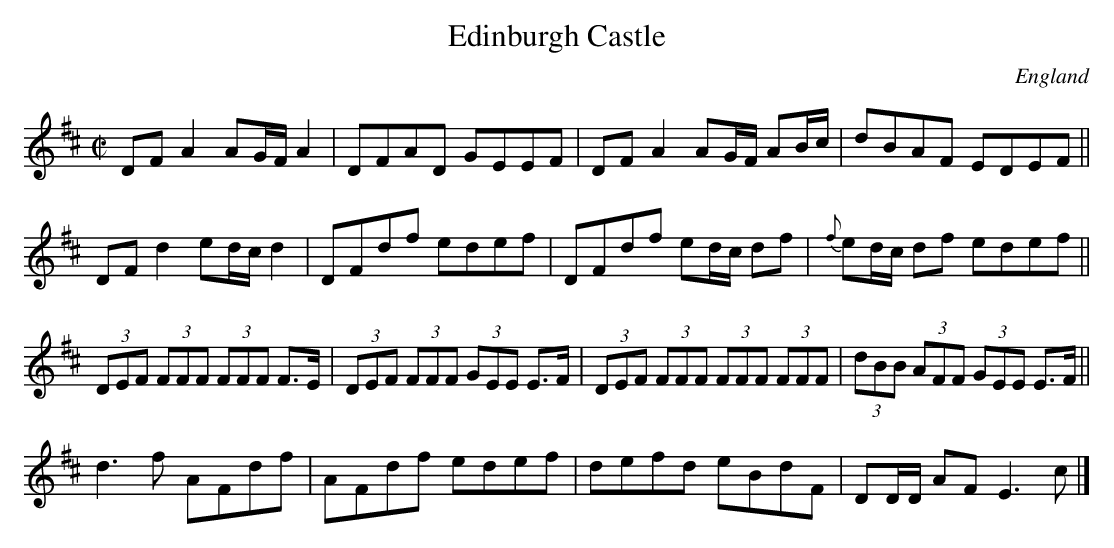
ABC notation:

X:1
T:Edinburgh Castle
M:C|
O:England
K:D major
DFA2 AG/2F/2A2          | DFAD GEEF |\
DFA2 AG/2F/2 AB/2c/2    | dBAF EDEF ||
DFd2 ed/2c/2 d2         | DFdf edef | \
DFdf ed/2c/2 df         | {f}ed/2c/2 df edef ||
(3DEF (3FFF (3FFF F>E   | (3DEF (3FFF (3GEE E>F |\
(3DEF (3FFF (3FFF (3FFF | (3dBB (3AFF (3GEE E>F ||
d3f          AFdf       | AFdf         edef     |\
defd         eBdF       | DD/2D/2 AF   E3c |]
